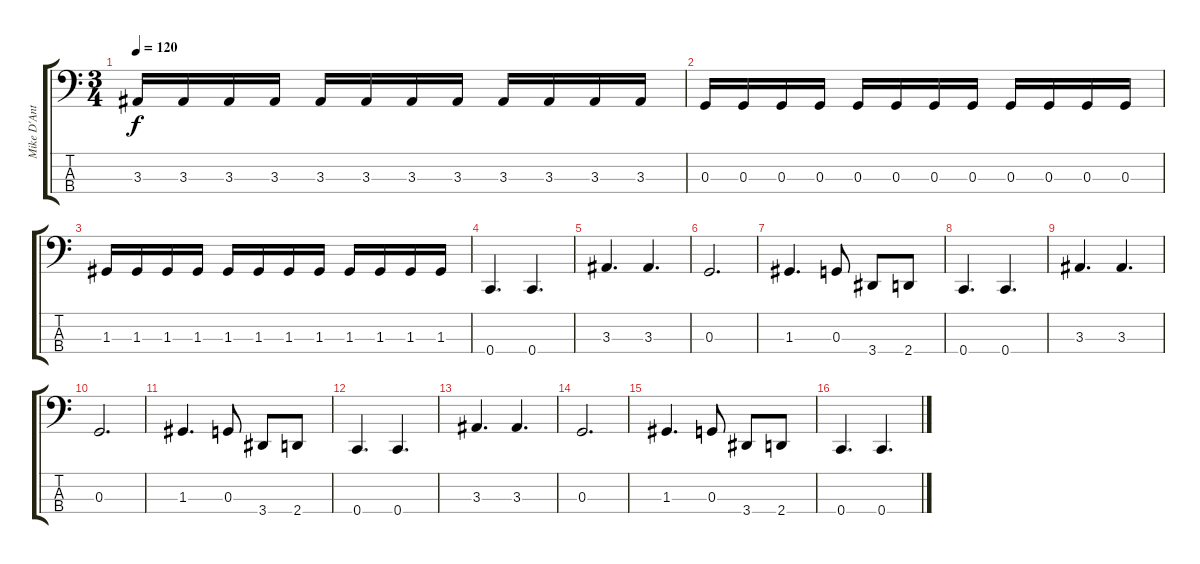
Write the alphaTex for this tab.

\track ("Mike D'Antonio" "Mike D'Ant") {instrument electricbasspick}
\staff {score tabs}
\tuning (F2 C2 G1 C1) {hide}
\ts (3 4)
\tempo 120
\clef f4
\ks c
3.3.16{dy f} 3.3.16 3.3.16 3.3.16 3.3.16 3.3.16 3.3.16 3.3.16 3.3.16 3.3.16 3.3.16 3.3.16 |
0.3.16 0.3.16 0.3.16 0.3.16 0.3.16 0.3.16 0.3.16 0.3.16 0.3.16 0.3.16 0.3.16 0.3.16 |
1.3.16 1.3.16 1.3.16 1.3.16 1.3.16 1.3.16 1.3.16 1.3.16 1.3.16 1.3.16 1.3.16 1.3.16 |
0.4.4{d} 0.4.4{d} |
3.3.4{d} 3.3.4{d} |
0.3.2{d} |
1.3.4{d} 0.3.8 3.4.8 2.4.8 |
0.4.4{d} 0.4.4{d} |
3.3.4{d} 3.3.4{d} |
0.3.2{d} |
1.3.4{d} 0.3.8 3.4.8 2.4.8 |
0.4.4{d} 0.4.4{d} |
3.3.4{d} 3.3.4{d} |
0.3.2{d} |
1.3.4{d} 0.3.8 3.4.8 2.4.8 |
0.4.4{d} 0.4.4{d}
